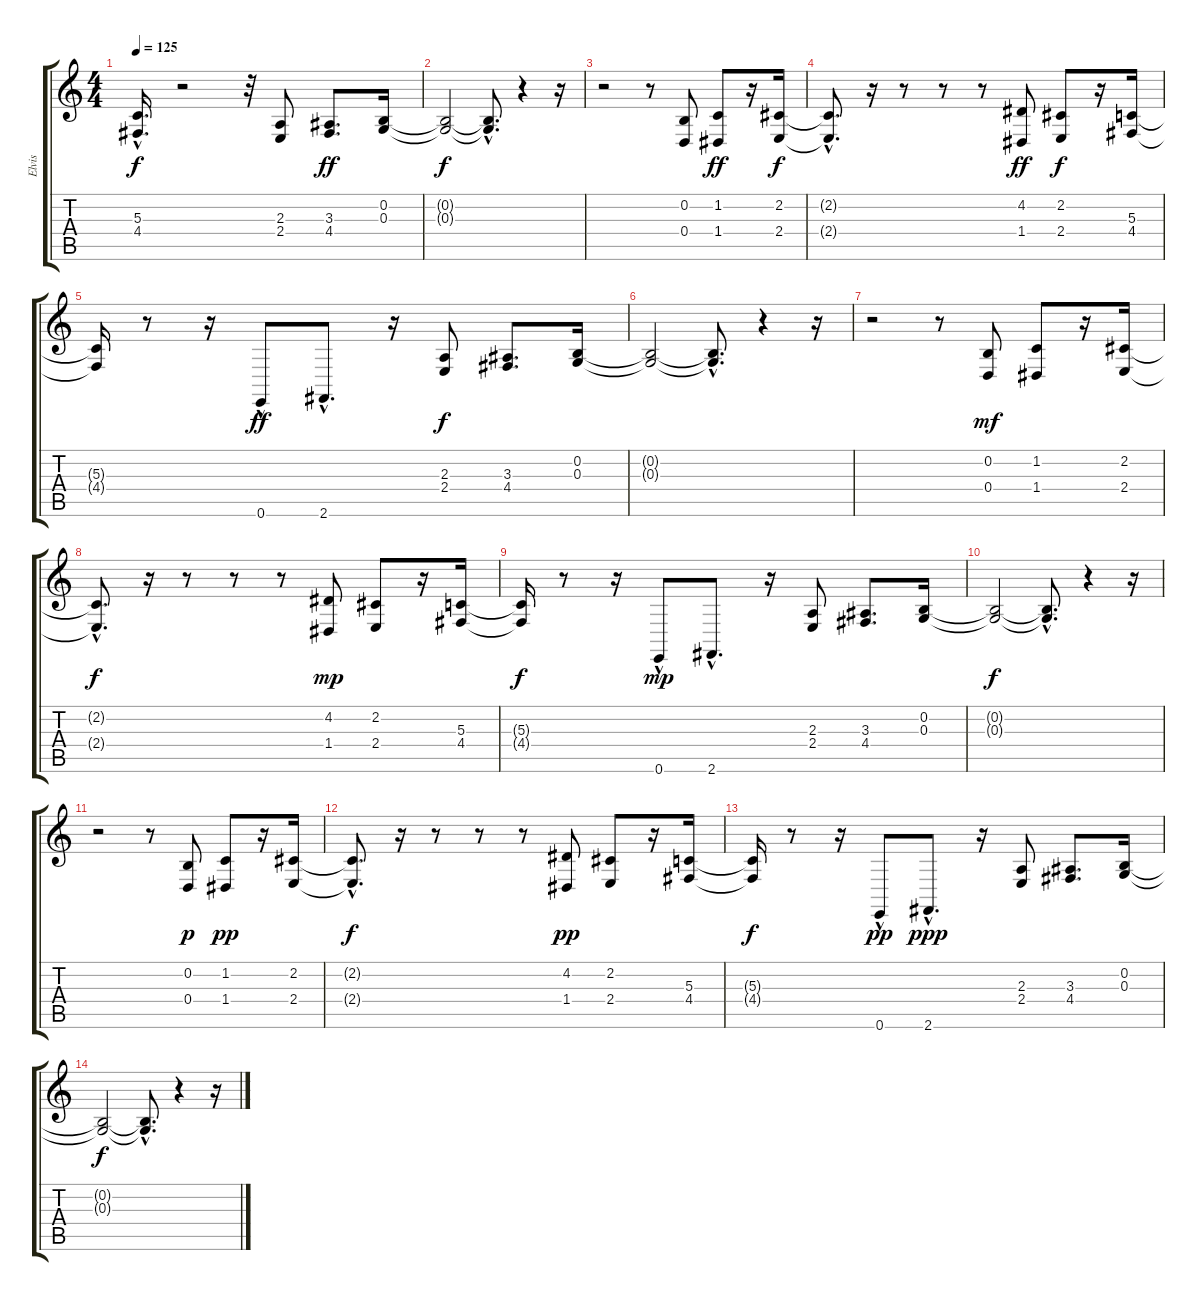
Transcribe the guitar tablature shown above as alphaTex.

\track ("Elvis" "Elvis") {instrument clarinet}
\staff {score tabs}
\tuning (E4 B3 G3 D3 A2 E2) {hide}
\ts (4 4)
\tempo 125
\clef g2
\ks c
(5.3{hac t} 4.4{hac t}).16{d dy f} r.2 r.32 (2.3 2.4).8 (3.3 4.4).8{d dy ff} (0.2 0.3).16 |
(0.2{t} 0.3{t}).2{dy f} (0.2{hac t} 0.3{hac t}).8{d} r.4 r.16 |
r.2 r.8 (0.2 0.4).8 (1.2 1.4).8{dy ff} r.16 (2.2 2.4).16{dy f} |
(2.2{hac t} 2.4{hac t}).8{d} r.16 r.8 r.8 r.8 (4.2 1.4).8{dy ff} (2.2 2.4).8{dy f} r.16 (5.3 4.4).16 |
(5.3{t} 4.4{t}).16 r.8 r.16 0.6{hac}.8{dy ff} 2.6{hac}.8{d} r.16 (2.3 2.4).8{dy f} (3.3 4.4).8{d} (0.2 0.3).16 |
(0.2{t} 0.3{t}).2 (0.2{hac t} 0.3{hac t}).8{d} r.4 r.16 |
r.2 r.8 (0.2 0.4).8{dy mf} (1.2 1.4).8 r.16 (2.2 2.4).16 |
(2.2{hac t} 2.4{hac t}).8{d dy f} r.16 r.8 r.8 r.8 (4.2 1.4).8{dy mp} (2.2 2.4).8 r.16 (5.3 4.4).16 |
(5.3{t} 4.4{t}).16{dy f} r.8 r.16 0.6{hac}.8{dy mp} 2.6{hac}.8{d} r.16 (2.3 2.4).8 (3.3 4.4).8{d} (0.2 0.3).16 |
(0.2{t} 0.3{t}).2{dy f} (0.2{hac t} 0.3{hac t}).8{d} r.4 r.16 |
r.2 r.8 (0.2 0.4).8{dy p} (1.2 1.4).8{dy pp} r.16 (2.2 2.4).16 |
(2.2{hac t} 2.4{hac t}).8{d dy f} r.16 r.8 r.8 r.8 (4.2 1.4).8{dy pp} (2.2 2.4).8 r.16 (5.3 4.4).16 |
(5.3{t} 4.4{t}).16{dy f} r.8 r.16 0.6{hac}.8{dy pp} 2.6{hac}.8{d dy ppp} r.16 (2.3 2.4).8 (3.3 4.4).8{d} (0.2 0.3).16 |
(0.2{t} 0.3{t}).2{dy f} (0.2{hac t} 0.3{hac t}).8{d} r.4 r.16
